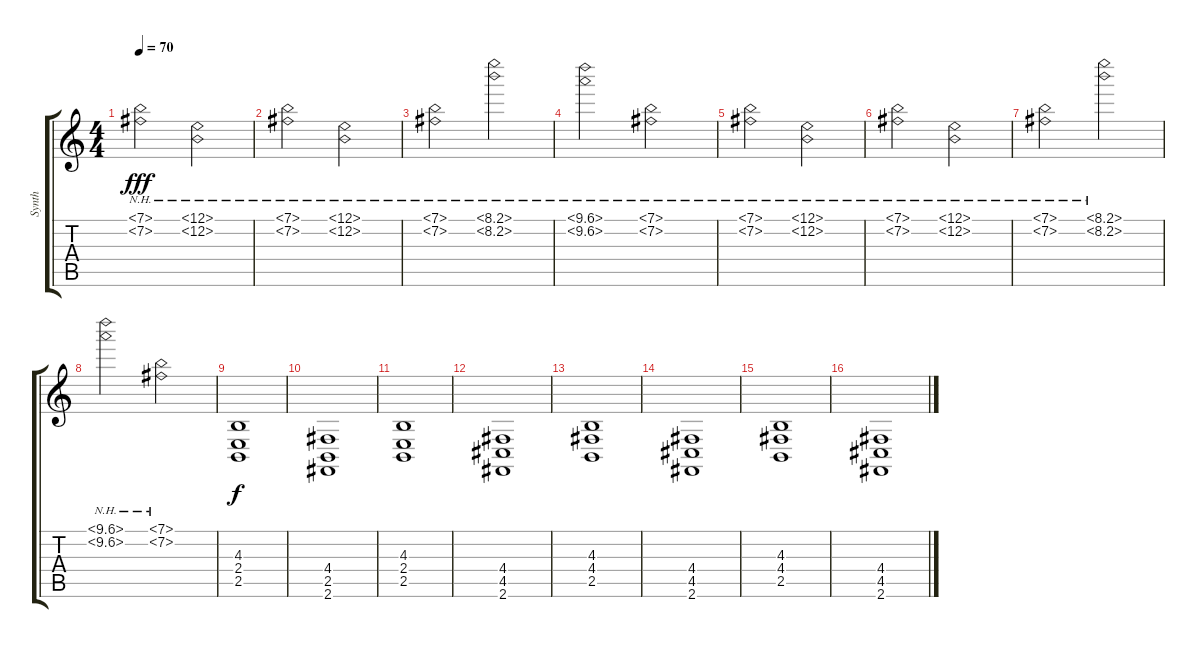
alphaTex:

\track ("Synth" "Synth") {instrument fx3crystal}
\staff {score tabs}
\tuning (E4 B3 G3 D3 A2 E2) {hide}
\ts (4 4)
\tempo 70
\clef g2
\ks c
(7.1{nh} 7.2{nh}).2{dy fff volume 9 instrument churchorgan} (0.1{nh} 0.2{nh}).2 |
(7.1{nh} 7.2{nh}).2 (0.1{nh} 0.2{nh}).2 |
(7.1{nh} 7.2{nh}).2 (8.1{nh} 8.2{nh}).2 |
(10.1{nh} 10.2{nh}).2 (7.1{nh} 7.2{nh}).2 |
(7.1{nh} 7.2{nh}).2{instrument churchorgan} (0.1{nh} 0.2{nh}).2 |
(7.1{nh} 7.2{nh}).2 (0.1{nh} 0.2{nh}).2 |
(7.1{nh} 7.2{nh}).2 (8.1{nh} 8.2{nh}).2 |
(10.1{nh} 10.2{nh}).2 (7.1{nh} 7.2{nh}).2 |
(4.3 2.4 2.5).1{dy f volume 7} |
(4.4 2.5 2.6).1 |
(4.3 2.4 2.5).1 |
(4.4 4.5 2.6).1 |
(4.3 4.4 2.5).1 |
(4.4 4.5 2.6).1 |
(4.3 4.4 2.5).1 |
(4.4 4.5 2.6).1
